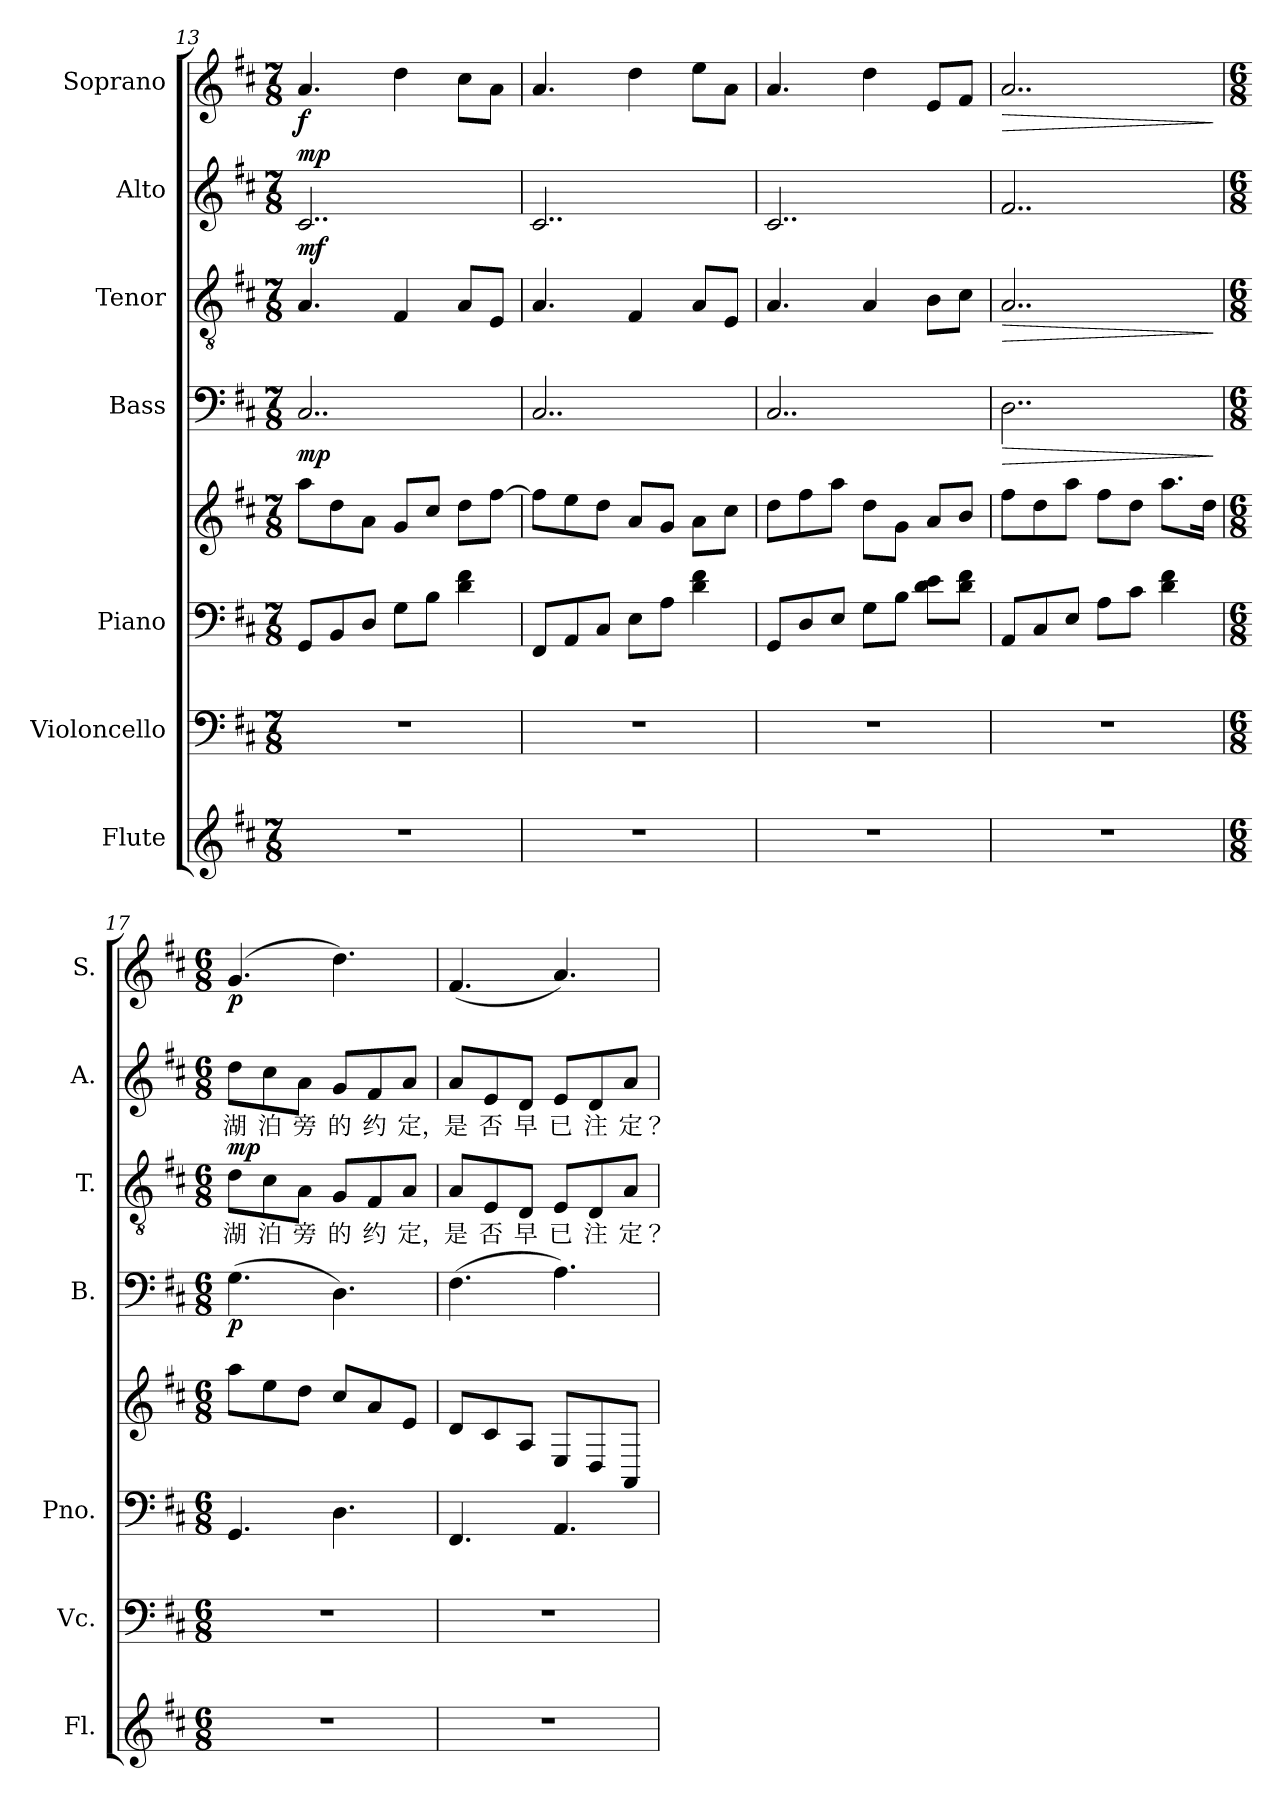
**kern	**kern	**kern	**kern	**kern	**dynam	**kern	**text	**dynam	**kern	**text	**dynam	**kern	**dynam
*part7	*part6	*part5	*part5	*part4	*part4	*part3	*part3	*part3	*part2	*part2	*part2	*part1	*part1
*staff8	*staff7	*staff6	*staff5	*staff4	*staff4	*staff3	*staff3	*staff3	*staff2	*staff2	*staff2	*staff1	*staff1
*I"Flute	*I"Violoncello	*I"Piano	*	*I"Bass	*	*I"Tenor	*	*	*I"Alto	*	*	*I"Soprano	*
*I'Fl.	*I'Vc.	*I'Pno.	*	*I'B.	*	*I'T.	*	*	*I'A.	*	*	*I'S.	*
!!LO:PB:g=z
*clefG2	*clefF4	*clefF4	*clefG2	*clefF4	*	*clefGv2	*	*	*clefG2	*	*	*clefG2	*
*k[f#c#]	*k[f#c#]	*k[f#c#]	*k[f#c#]	*k[f#c#]	*	*k[f#c#]	*	*	*k[f#c#]	*	*	*k[f#c#]	*
*M7/8	*M7/8	*M7/8	*M7/8	*M7/8	*	*M7/8	*	*	*M7/8	*	*	*M7/8	*
=13	=13	=13	=13	=13	=13	=13	=13	=13	=13	=13	=13	=13	=13
!	!	!	!	!	!LO:DY:b	!	!	!LO:DY:b	!	!	!LO:DY:b	!	!LO:DY:b
2..r	2..r	8GG/L	8aa\L	2..C#/	mp	4.A/	.	mf	2..c#/	.	mp	4.a/	f
.	.	8BB/	8dd\	.	.	.	.	.	.	.	.	.	.
.	.	8D/J	8a\J	.	.	.	.	.	.	.	.	.	.
.	.	8G\L	8g/L	.	.	4F#/	.	.	.	.	.	4dd\	.
.	.	8B\J	8cc#/J	.	.	.	.	.	.	.	.	.	.
.	.	4d\ 4f#\	8dd\L	.	.	8A/L	.	.	.	.	.	8cc#\L	.
.	.	.	[8ff#\J	.	.	8E/J	.	.	.	.	.	8a\J	.
=14	=14	=14	=14	=14	=14	=14	=14	=14	=14	=14	=14	=14	=14
2..r	2..r	8FF#/L	8ff#\L]	2..C#/	.	4.A/	.	.	2..c#/	.	.	4.a/	.
.	.	8AA/	8ee\	.	.	.	.	.	.	.	.	.	.
.	.	8C#/J	8dd\J	.	.	.	.	.	.	.	.	.	.
.	.	8E\L	8a/L	.	.	4F#/	.	.	.	.	.	4dd\	.
.	.	8A\J	8g/J	.	.	.	.	.	.	.	.	.	.
.	.	4d\ 4f#\	8a\L	.	.	8A/L	.	.	.	.	.	8ee\L	.
.	.	.	8cc#\J	.	.	8E/J	.	.	.	.	.	8a\J	.
=15	=15	=15	=15	=15	=15	=15	=15	=15	=15	=15	=15	=15	=15
2..r	2..r	8GG/L	8dd\L	2..C#/	.	4.A/	.	.	2..c#/	.	.	4.a/	.
.	.	8D/	8ff#\	.	.	.	.	.	.	.	.	.	.
.	.	8E/J	8aa\J	.	.	.	.	.	.	.	.	.	.
.	.	8G\L	8dd\L	.	.	4A/	.	.	.	.	.	4dd\	.
.	.	8B\J	8g\J	.	.	.	.	.	.	.	.	.	.
.	.	8d\ 8e\L	8a/L	.	.	8B\L	.	.	.	.	.	8e/L	.
.	.	8d\ 8f#\J	8b/J	.	.	8c#\J	.	.	.	.	.	8f#/J	.
=16	=16	=16	=16	=16	=16	=16	=16	=16	=16	=16	=16	=16	=16
!	!	!	!	!	!LO:HP:b	!	!	!LO:HP:b	!	!	!	!	!LO:HP:b
2..r	2..r	8AA/L	8ff#\L	2..D\	>	2..A/	.	>	2..f#/	.	.	2..a/	>
.	.	8C#/	8dd\	.	.	.	.	.	.	.	.	.	.
.	.	8E/J	8aa\J	.	.	.	.	.	.	.	.	.	.
.	.	8A\L	8ff#\L	.	.	.	.	.	.	.	.	.	.
.	.	8c#\J	8dd\J	.	.	.	.	.	.	.	.	.	.
.	.	4d\ 4f#\	8.aa\L	.	.	.	.	.	.	.	.	.	.
.	.	.	16dd\Jk	.	.	.	.	.	.	.	.	.	.
.	.	.	.	.	]	.	.	]	.	.	.	.	]
!!LO:LB:g=z
=17	=17	=17	=17	=17	=17	=17	=17	=17	=17	=17	=17	=17	=17
*M6/8	*M6/8	*M6/8	*M6/8	*M6/8	*	*M6/8	*	*	*M6/8	*	*	*M6/8	*
!	!	!	!	!	!LO:DY:b	!	!LO:LY:b	!LO:DY:b	!	!LO:LY:b	!	!	!LO:DY:b
2.r	2.r	4.GG/	8aa\L	(>4.G\	p	8d\L	湖	mp	8dd\L	湖	.	(>4.g/	p
!	!	!	!	!	!	!	!LO:LY:b	!	!	!LO:LY:b	!	!	!
.	.	.	8ee\	.	.	8c#\	泊	.	8cc#\	泊	.	.	.
!	!	!	!	!	!	!	!LO:LY:b	!	!	!LO:LY:b	!	!	!
.	.	.	8dd\J	.	.	8A\J	旁	.	8a\J	旁	.	.	.
!	!	!	!	!	!	!	!LO:LY:b	!	!	!LO:LY:b	!	!	!
.	.	4.D\	8cc#/L	4.D\)	.	8G/L	的	.	8g/L	的	.	4.dd\)	.
!	!	!	!	!	!	!	!LO:LY:b	!	!	!LO:LY:b	!	!	!
.	.	.	8a/	.	.	8F#/	约	.	8f#/	约	.	.	.
!	!	!	!	!	!	!	!LO:LY:b	!	!	!LO:LY:b	!	!	!
.	.	.	8e/J	.	.	8A/J	定，	.	8a/J	定，	.	.	.
=18	=18	=18	=18	=18	=18	=18	=18	=18	=18	=18	=18	=18	=18
!	!	!	!	!	!	!	!LO:LY:b	!	!	!LO:LY:b	!	!	!
2.r	2.r	4.FF#/	8d/L	(>4.F#\	.	8A/L	是	.	8a/L	是	.	(<4.f#/	.
!	!	!	!	!	!	!	!LO:LY:b	!	!	!LO:LY:b	!	!	!
.	.	.	8c#/	.	.	8E/	否	.	8e/	否	.	.	.
!	!	!	!	!	!	!	!LO:LY:b	!	!	!LO:LY:b	!	!	!
.	.	.	8A/J	.	.	8D/J	早	.	8d/J	早	.	.	.
!	!	!	!	!	!	!	!LO:LY:b	!	!	!LO:LY:b	!	!	!
.	.	4.AA/	8E/L	4.A\)	.	8E/L	已	.	8e/L	已	.	4.a/)	.
!	!	!	!	!	!	!	!LO:LY:b	!	!	!LO:LY:b	!	!	!
.	.	.	8D/	.	.	8D/	注	.	8d/	注	.	.	.
!	!	!	!	!	!	!	!LO:LY:b	!	!	!LO:LY:b	!	!	!
.	.	.	8AA/J	.	.	8A/J	定？	.	8a/J	定？	.	.	.
=	=	=	=	=	=	=	=	=	=	=	=	=	=
*-	*-	*-	*-	*-	*-	*-	*-	*-	*-	*-	*-	*-	*-
